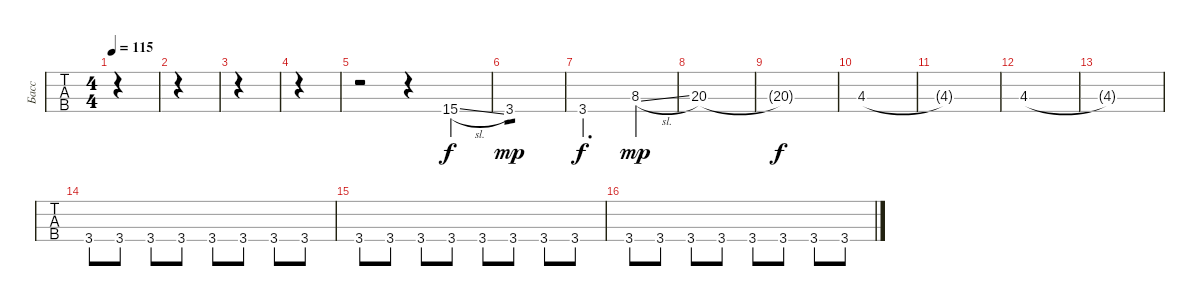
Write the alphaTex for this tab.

\track ("Басс" "Басс") {instrument slapbass1}
\staff {tabs}
\tuning (Gb2 Db2 Ab1 Db1) {hide}
\ts (4 4)
\tempo 115
\clef f4
\ks c
|
|
|
|
r.2 r.4 15.4{sl}.4 |
3.4.1{tp 1 dy mp} |
3.4.2{d dy f} 8.3{sl}.4{dy mp} |
20.3.1 |
20.3{t}.1{dy f} |
4.3.1 |
4.3{t}.1 |
4.3.1 |
4.3{t}.1 |
3.4.8 3.4.8 3.4.8 3.4.8 3.4.8 3.4.8 3.4.8 3.4.8 |
3.4.8 3.4.8 3.4.8 3.4.8 3.4.8 3.4.8 3.4.8 3.4.8 |
3.4.8 3.4.8 3.4.8 3.4.8 3.4.8 3.4.8 3.4.8 3.4.8
